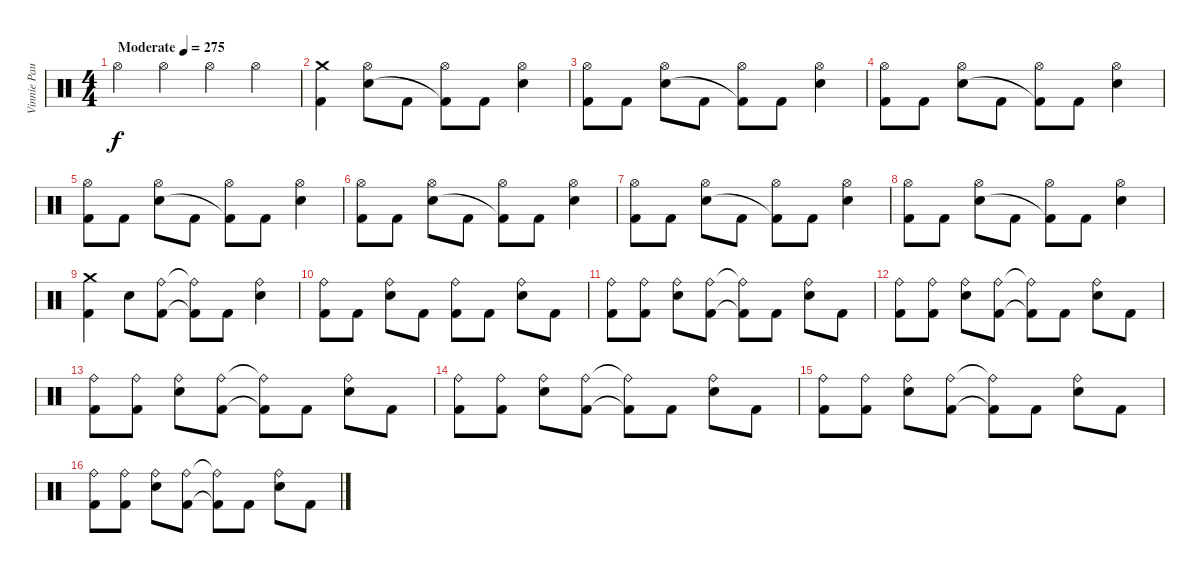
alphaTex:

\track ("Vinnie Paul" "Vinnie Pau") {instrument percussion}
\staff {score}
\articulation defaults
\ts (4 4)
\tempo (275 "Moderate")
\clef neutral
\ks c "Hi-Hat (open)".4{dy f} "Hi-Hat (open)".4 "Hi-Hat (open)".4 "Hi-Hat (open)".4
|
("Crash medium (hit)" "Kick (hit) 2").4 ("Hi-Hat (open)" "Electric Snare (hit)").8 "Kick (hit) 2".8 ("Hi-Hat (open)" "Kick (hit) 2"{t}).8 "Kick (hit) 2".8 ("Hi-Hat (open)" "Electric Snare (hit)").4 |
("Hi-Hat (open)" "Kick (hit) 2").8 "Kick (hit) 2".8 ("Hi-Hat (open)" "Electric Snare (hit)").8 "Kick (hit) 2".8 ("Hi-Hat (open)" "Kick (hit) 2"{t}).8 "Kick (hit) 2".8 ("Hi-Hat (open)" "Electric Snare (hit)").4 |
("Hi-Hat (open)" "Kick (hit) 2").8 "Kick (hit) 2".8 ("Hi-Hat (open)" "Electric Snare (hit)").8 "Kick (hit) 2".8 ("Hi-Hat (open)" "Kick (hit) 2"{t}).8 "Kick (hit) 2".8 ("Hi-Hat (open)" "Electric Snare (hit)").4 |
("Hi-Hat (open)" "Kick (hit) 2").8 "Kick (hit) 2".8 ("Hi-Hat (open)" "Electric Snare (hit)").8 "Kick (hit) 2".8 ("Hi-Hat (open)" "Kick (hit) 2"{t}).8 "Kick (hit) 2".8 ("Hi-Hat (open)" "Electric Snare (hit)").4 |
("Hi-Hat (open)" "Kick (hit) 2").8 "Kick (hit) 2".8 ("Hi-Hat (open)" "Electric Snare (hit)").8 "Kick (hit) 2".8 ("Hi-Hat (open)" "Kick (hit) 2"{t}).8 "Kick (hit) 2".8 ("Hi-Hat (open)" "Electric Snare (hit)").4 |
("Hi-Hat (open)" "Kick (hit) 2").8 "Kick (hit) 2".8 ("Hi-Hat (open)" "Electric Snare (hit)").8 "Kick (hit) 2".8 ("Hi-Hat (open)" "Kick (hit) 2"{t}).8 "Kick (hit) 2".8 ("Hi-Hat (open)" "Electric Snare (hit)").4 |
("Hi-Hat (open)" "Kick (hit) 2").8 "Kick (hit) 2".8 ("Hi-Hat (open)" "Electric Snare (hit)").8 "Kick (hit) 2".8 ("Hi-Hat (open)" "Kick (hit) 2"{t}).8 "Kick (hit) 2".8 ("Hi-Hat (open)" "Electric Snare (hit)").4 |
("Crash medium (hit)" "Kick (hit) 2").4 "Electric Snare (hit)".8 ("Ride (bell)" "Kick (hit) 2").8 ("Ride (bell)"{t} "Kick (hit) 2"{t}).8 "Kick (hit) 2".8 ("Ride (bell)" "Electric Snare (hit)").4 |
("Ride (bell)" "Kick (hit) 2").8 "Kick (hit) 2".8 ("Ride (bell)" "Electric Snare (hit)").8 "Kick (hit) 2".8 ("Ride (bell)" "Kick (hit) 2").8 "Kick (hit) 2".8 ("Ride (bell)" "Electric Snare (hit)").8 "Kick (hit) 2".8 |
("Ride (bell)" "Kick (hit) 2").8 ("Ride (bell)" "Kick (hit) 2").8 ("Ride (bell)" "Electric Snare (hit)").8 ("Ride (bell)" "Kick (hit) 2").8 ("Ride (bell)"{t} "Kick (hit) 2"{t}).8 "Kick (hit) 2".8 ("Ride (bell)" "Electric Snare (hit)").8 "Kick (hit) 2".8 |
("Ride (bell)" "Kick (hit) 2").8 ("Ride (bell)" "Kick (hit) 2").8 ("Ride (bell)" "Electric Snare (hit)").8 ("Ride (bell)" "Kick (hit) 2").8 ("Ride (bell)"{t} "Kick (hit) 2"{t}).8 "Kick (hit) 2".8 ("Ride (bell)" "Electric Snare (hit)").8 "Kick (hit) 2".8 |
("Ride (bell)" "Kick (hit) 2").8 ("Ride (bell)" "Kick (hit) 2").8 ("Ride (bell)" "Electric Snare (hit)").8 ("Ride (bell)" "Kick (hit) 2").8 ("Ride (bell)"{t} "Kick (hit) 2"{t}).8 "Kick (hit) 2".8 ("Ride (bell)" "Electric Snare (hit)").8 "Kick (hit) 2".8 |
("Ride (bell)" "Kick (hit) 2").8 ("Ride (bell)" "Kick (hit) 2").8 ("Ride (bell)" "Electric Snare (hit)").8 ("Ride (bell)" "Kick (hit) 2").8 ("Ride (bell)"{t} "Kick (hit) 2"{t}).8 "Kick (hit) 2".8 ("Ride (bell)" "Electric Snare (hit)").8 "Kick (hit) 2".8 |
("Ride (bell)" "Kick (hit) 2").8 ("Ride (bell)" "Kick (hit) 2").8 ("Ride (bell)" "Electric Snare (hit)").8 ("Ride (bell)" "Kick (hit) 2").8 ("Ride (bell)"{t} "Kick (hit) 2"{t}).8 "Kick (hit) 2".8 ("Ride (bell)" "Electric Snare (hit)").8 "Kick (hit) 2".8 |
("Ride (bell)" "Kick (hit) 2").8 ("Ride (bell)" "Kick (hit) 2").8 ("Ride (bell)" "Electric Snare (hit)").8 ("Ride (bell)" "Kick (hit) 2").8 ("Ride (bell)"{t} "Kick (hit) 2"{t}).8 "Kick (hit) 2".8 ("Ride (bell)" "Electric Snare (hit)").8 "Kick (hit) 2".8
